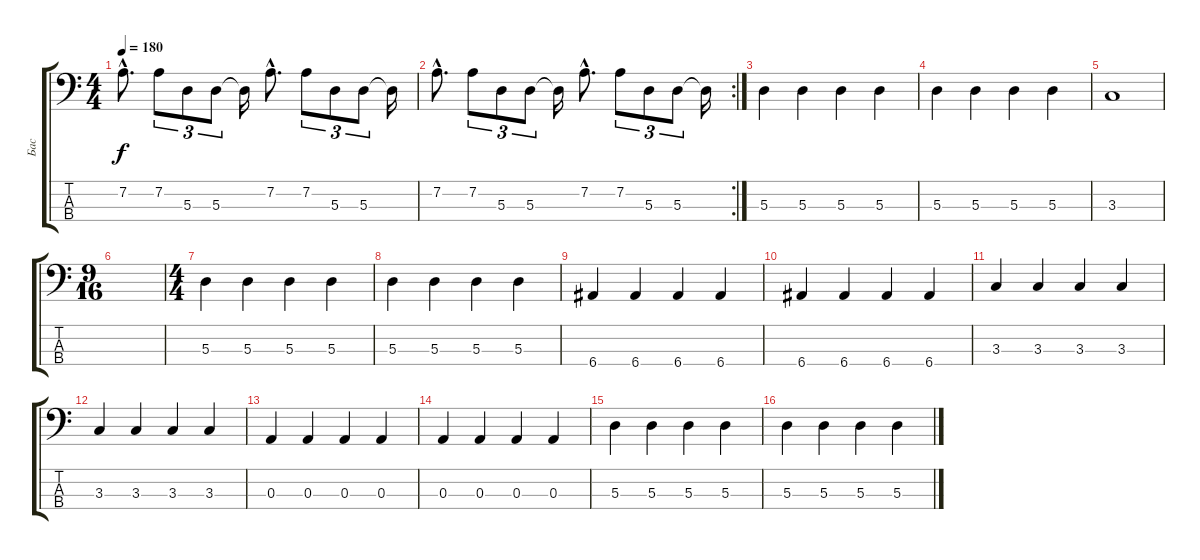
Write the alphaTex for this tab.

\track ("Бас" "Бас") {instrument electricbasspick}
\staff {score tabs}
\tuning (G2 D2 A1 E1) {hide}
\ts (4 4)
\tempo 180
\clef f4
\ks c
7.2{hac}.8{d dy f} 7.2.8{tu (3 2)} 5.3.8{tu (3 2)} 5.3.8{tu (3 2)} 5.3{t}.16 7.2{hac}.8{d} 7.2.8{tu (3 2)} 5.3.8{tu (3 2)} 5.3.8{tu (3 2)} 5.3{t}.16 |
\rc 2
7.2{hac}.8{d} 7.2.8{tu (3 2)} 5.3.8{tu (3 2)} 5.3.8{tu (3 2)} 5.3{t}.16 7.2{hac}.8{d} 7.2.8{tu (3 2)} 5.3.8{tu (3 2)} 5.3.8{tu (3 2)} 5.3{t}.16 |
5.3.4 5.3.4 5.3.4 5.3.4 |
5.3.4 5.3.4 5.3.4 5.3.4 |
3.3.1 |
\ts (9 16)
|
\ts (4 4)
5.3.4 5.3.4 5.3.4 5.3.4 |
5.3.4 5.3.4 5.3.4 5.3.4 |
6.4.4 6.4.4 6.4.4 6.4.4 |
6.4.4 6.4.4 6.4.4 6.4.4 |
3.3.4 3.3.4 3.3.4 3.3.4 |
3.3.4 3.3.4 3.3.4 3.3.4 |
0.3.4 0.3.4 0.3.4 0.3.4 |
0.3.4 0.3.4 0.3.4 0.3.4 |
5.3.4 5.3.4 5.3.4 5.3.4 |
5.3.4 5.3.4 5.3.4 5.3.4
